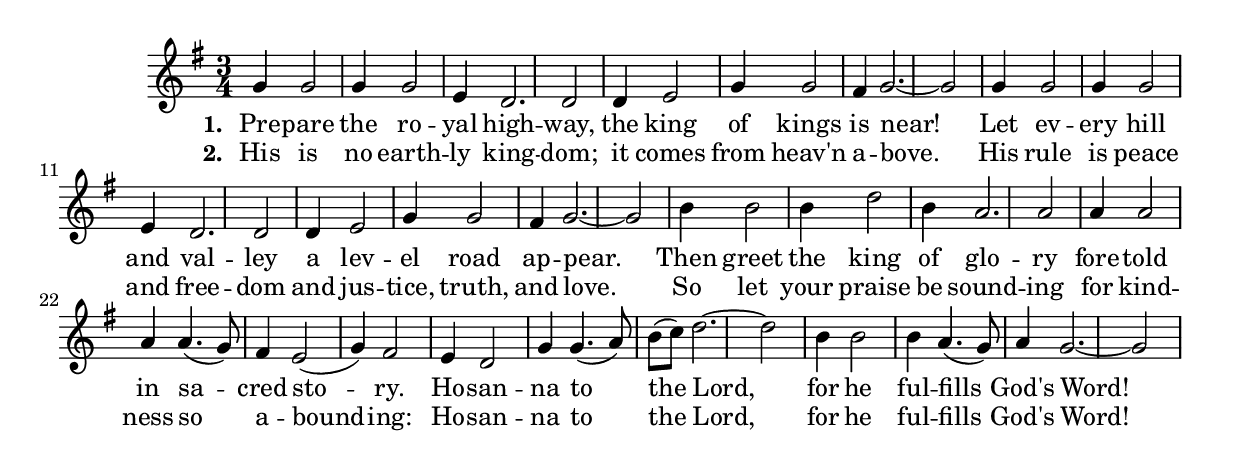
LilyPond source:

\version "2.12.0"
% \header {
%  title = "Prepare the Royal Highway"
%  number = "264"
% }

\score {
 \new Staff <<
   \new Voice = "main" \relative c'' {
     \clef treble
     \key g \major
     \time 3/4

g4 g2 g4 g2 e4 d2. d2
d4 e2 g4 g2 fis4 g2. ~g2
g4 g2 g4 g2 e4 d2. d2
d4 e2 g4 g2 fis4 g2. ~g2
b4 b2 b4 d2 b4 a2. a2
a4 a2 a4 a4.(  g8) fis4 e2 ( g4) fis2
e4 d2 g4  g4.( a8)  b( c) d2. ~ d2
b4 b2 b4 a4. ( g8) a4 g2. ~ g2
}

 \new Lyrics \lyricsto "main" {
     \set stanza = #"1. "
Pre -- pare the ro -- yal high -- way, the king of kings is near!
Let ev -- ery hill and val -- ley a lev -- el road ap -- pear.
Then greet the king of glo -- ry fore -- told in sa -- cred sto -- ry.
Ho -- san -- na to the Lord, for he ful -- fills God's Word!
}
 \new Lyrics \lyricsto "main" {
     \set stanza = #"2. "
His is no earth -- ly king -- dom; it comes from heav'n a -- bove.
His rule is peace and free -- dom and jus -- tice, truth, and love.
So let your praise be sound -- ing for kind -- ness so  a -- bound -- ing:
Ho -- san -- na to the Lord, for he ful -- fills God's Word!
}
>>
}
